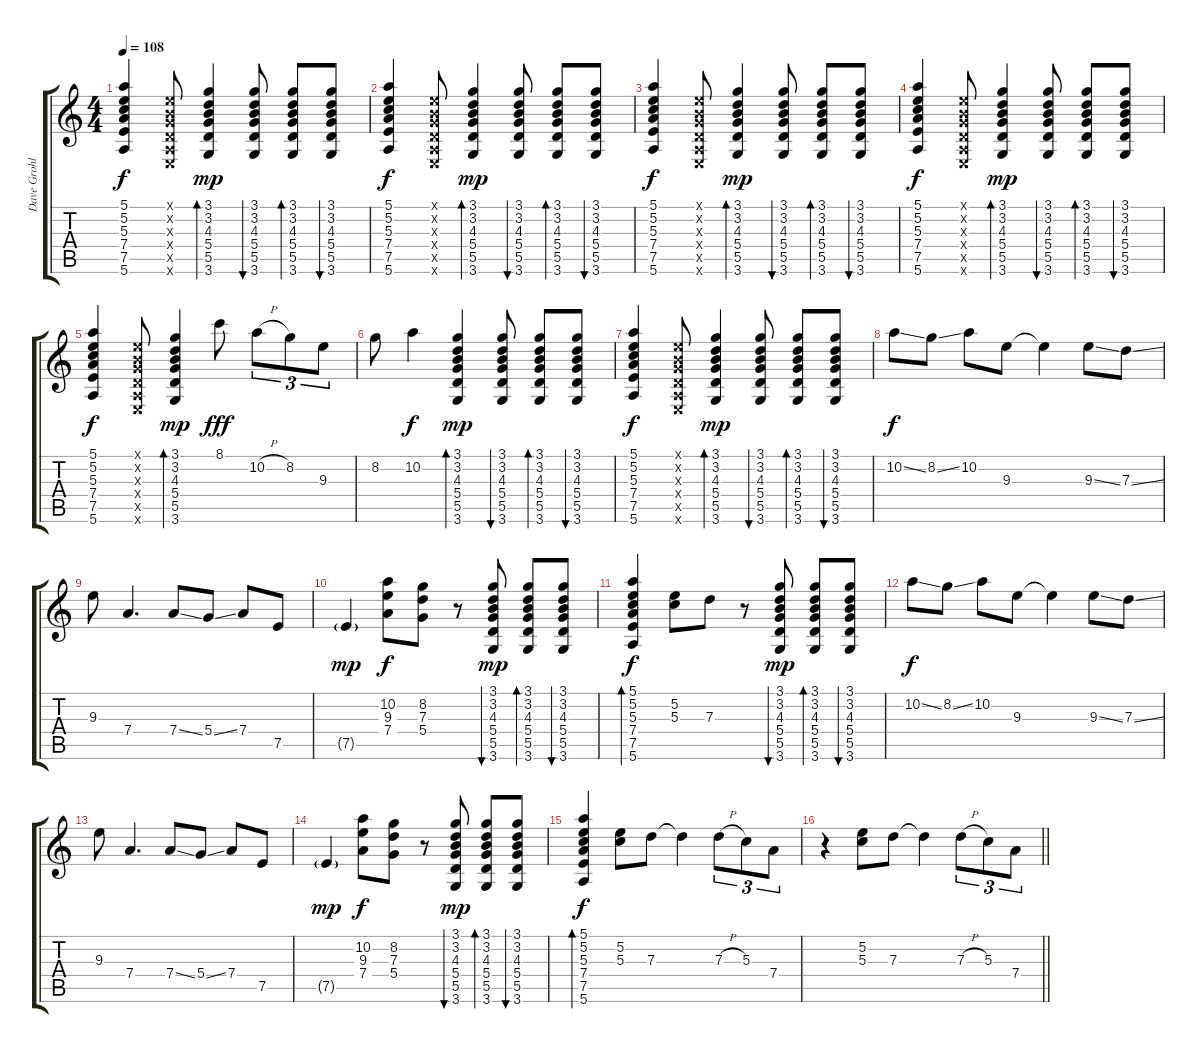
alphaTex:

\track ("Dave Grohl" "Dave Grohl") {instrument electricguitarjazz}
\staff {score tabs}
\tuning (E4 B3 G3 D3 A2 E2) {hide}
\ts (4 4)
\tempo 108
\clef g2
\ks c
(5.1 5.2 5.3 7.4 7.5 5.6).4{dy f instrument electricguitarjazz} (0.1{x} 0.2{x} 0.3{x} 0.4{x} 0.5{x} 0.6{x}).8 (3.1 3.2 4.3 5.4 5.5 3.6).4{bd 60 dy mp} (3.1 3.2 4.3 5.4 5.5 3.6).8{bu 60} (3.1 3.2 4.3 5.4 5.5 3.6).8{bd 60} (3.1 3.2 4.3 5.4 5.5 3.6).8{bu 60} |
(5.1 5.2 5.3 7.4 7.5 5.6).4{dy f} (0.1{x} 0.2{x} 0.3{x} 0.4{x} 0.5{x} 0.6{x}).8 (3.1 3.2 4.3 5.4 5.5 3.6).4{bd 60 dy mp} (3.1 3.2 4.3 5.4 5.5 3.6).8{bu 60} (3.1 3.2 4.3 5.4 5.5 3.6).8{bd 60} (3.1 3.2 4.3 5.4 5.5 3.6).8{bu 60} |
(5.1 5.2 5.3 7.4 7.5 5.6).4{dy f} (0.1{x} 0.2{x} 0.3{x} 0.4{x} 0.5{x} 0.6{x}).8 (3.1 3.2 4.3 5.4 5.5 3.6).4{bd 60 dy mp} (3.1 3.2 4.3 5.4 5.5 3.6).8{bu 60} (3.1 3.2 4.3 5.4 5.5 3.6).8{bd 60} (3.1 3.2 4.3 5.4 5.5 3.6).8{bu 60} |
(5.1 5.2 5.3 7.4 7.5 5.6).4{dy f} (0.1{x} 0.2{x} 0.3{x} 0.4{x} 0.5{x} 0.6{x}).8 (3.1 3.2 4.3 5.4 5.5 3.6).4{bd 60 dy mp} (3.1 3.2 4.3 5.4 5.5 3.6).8{bu 60} (3.1 3.2 4.3 5.4 5.5 3.6).8{bd 60} (3.1 3.2 4.3 5.4 5.5 3.6).8{bu 60} |
(5.1 5.2 5.3 7.4 7.5 5.6).4{dy f} (0.1{x} 0.2{x} 0.3{x} 0.4{x} 0.5{x} 0.6{x}).8 (3.1 3.2 4.3 5.4 5.5 3.6).4{bd 60 dy mp} 8.1.8{dy fff volume 12} 10.2{h}.8{tu (3 2)} 8.2.8{tu (3 2)} 9.3.8{tu (3 2)} |
8.2.8 10.2.4{dy f} (3.1 3.2 4.3 5.4 5.5 3.6).4{bd 60 dy mp} (3.1 3.2 4.3 5.4 5.5 3.6).8{bu 60} (3.1 3.2 4.3 5.4 5.5 3.6).8{bd 60} (3.1 3.2 4.3 5.4 5.5 3.6).8{bu 60} |
(5.1 5.2 5.3 7.4 7.5 5.6).4{dy f} (0.1{x} 0.2{x} 0.3{x} 0.4{x} 0.5{x} 0.6{x}).8 (3.1 3.2 4.3 5.4 5.5 3.6).4{bd 60 dy mp} (3.1 3.2 4.3 5.4 5.5 3.6).8{bu 60} (3.1 3.2 4.3 5.4 5.5 3.6).8{bd 60} (3.1 3.2 4.3 5.4 5.5 3.6).8{bu 60} |
10.2{ss}.8{dy f volume 14} 8.2{ss}.8 10.2.8 9.3.8 9.3{t}.4 9.3{ss}.8 7.3{ss}.8 |
9.3.8 7.4.4{d} 7.4{ss}.8 5.4{ss}.8 7.4.8 7.5.8 |
7.5{g}.4{dy mp} (10.2 9.3 7.4).8{dy f} (8.2 7.3 5.4).8 r.8 (3.1 3.2 4.3 5.4 5.5 3.6).8{bu 60 dy mp} (3.1 3.2 4.3 5.4 5.5 3.6).8{bd 60} (3.1 3.2 4.3 5.4 5.5 3.6).8{bu 60} |
(5.1 5.2 5.3 7.4 7.5 5.6).4{bd 60 dy f} (5.2 5.3).8 7.3.8 r.8 (3.1 3.2 4.3 5.4 5.5 3.6).8{bu 60 dy mp} (3.1 3.2 4.3 5.4 5.5 3.6).8{bd 60} (3.1 3.2 4.3 5.4 5.5 3.6).8{bu 60} |
10.2{ss}.8{dy f} 8.2{ss}.8 10.2.8 9.3.8 9.3{t}.4 9.3{ss}.8 7.3{ss}.8 |
9.3.8 7.4.4{d} 7.4{ss}.8 5.4{ss}.8 7.4.8 7.5.8 |
7.5{g}.4{dy mp} (10.2 9.3 7.4).8{dy f} (8.2 7.3 5.4).8 r.8 (3.1 3.2 4.3 5.4 5.5 3.6).8{bu 60 dy mp} (3.1 3.2 4.3 5.4 5.5 3.6).8{bd 60} (3.1 3.2 4.3 5.4 5.5 3.6).8{bu 60} |
(5.1 5.2 5.3 7.4 7.5 5.6).4{bd 60 dy f} (5.2 5.3).8 7.3.8 7.3{t}.4 7.3{h}.8{tu (3 2)} 5.3.8{tu (3 2)} 7.4.8{tu (3 2)} |
\barLineRight lightlight
r.4 (5.2 5.3).8 7.3.8 7.3{t}.4 7.3{h}.8{tu (3 2)} 5.3.8{tu (3 2)} 7.4.8{tu (3 2)}
